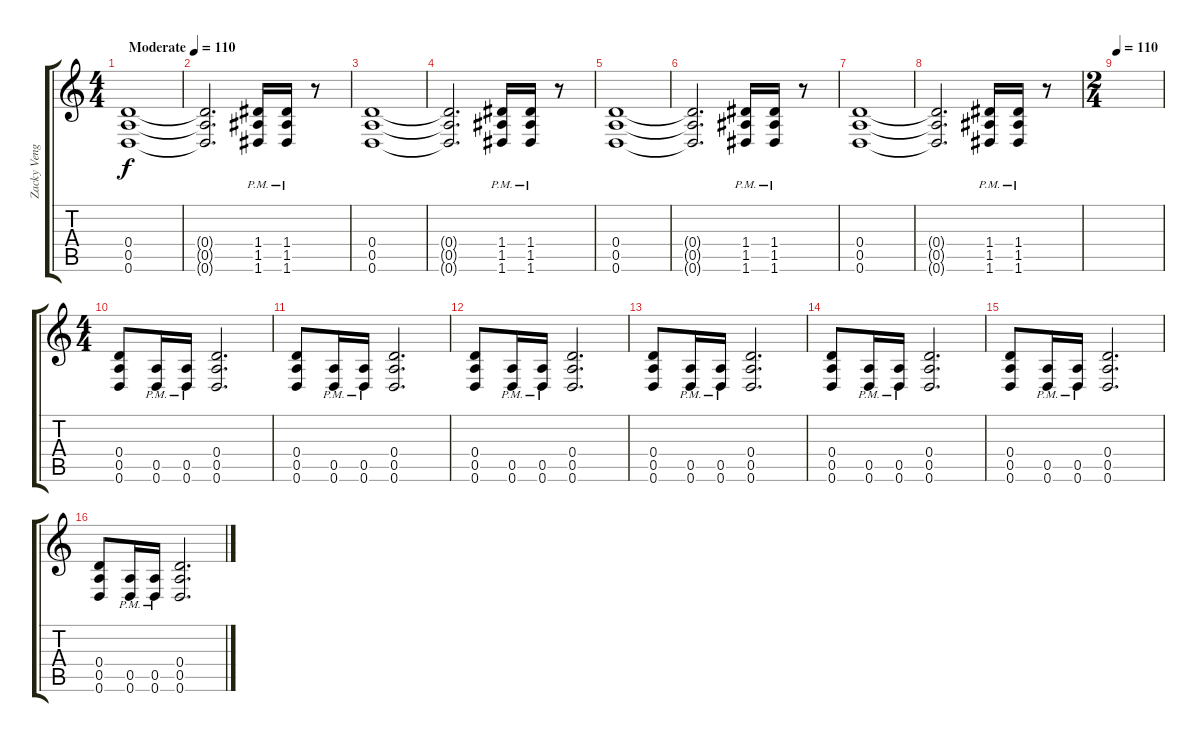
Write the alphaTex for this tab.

\track ("Zacky Vengence" "Zacky Veng") {instrument distortionguitar}
\staff {score tabs}
\tuning (E4 B3 G3 D3 A2 D2) {hide}
\ts (4 4)
\tempo (110 "Moderate")
\tempo 112
\tempo (110 "Moderate")
\clef g2
\ks c
(0.4 0.5 0.6).1{dy f instrument distortionguitar} |
(0.4{t} 0.5{t} 0.6{t}).2{d} (1.4 1.5 1.6{pm}).16 (1.4 1.5 1.6{pm}).16 r.8 |
(0.4 0.5 0.6).1 |
(0.4{t} 0.5{t} 0.6{t}).2{d} (1.4 1.5 1.6{pm}).16 (1.4 1.5 1.6{pm}).16 r.8 |
(0.4 0.5 0.6).1 |
(0.4{t} 0.5{t} 0.6{t}).2{d} (1.4 1.5 1.6{pm}).16 (1.4 1.5 1.6{pm}).16 r.8 |
(0.4 0.5 0.6).1 |
(0.4{t} 0.5{t} 0.6{t}).2{d} (1.4 1.5 1.6{pm}).16 (1.4 1.5 1.6{pm}).16 r.8 |
\ts (2 4)
\tempo 110
|
\ts (4 4)
(0.4 0.5 0.6).8 (0.5{pm} 0.6).16 (0.5{pm} 0.6).16 (0.4 0.5 0.6).2{d} |
(0.4 0.5 0.6).8 (0.5{pm} 0.6).16 (0.5{pm} 0.6).16 (0.4 0.5 0.6).2{d} |
(0.4 0.5 0.6).8 (0.5{pm} 0.6).16 (0.5{pm} 0.6).16 (0.4 0.5 0.6).2{d} |
(0.4 0.5 0.6).8 (0.5{pm} 0.6).16 (0.5{pm} 0.6).16 (0.4 0.5 0.6).2{d} |
(0.4 0.5 0.6).8 (0.5{pm} 0.6).16 (0.5{pm} 0.6).16 (0.4 0.5 0.6).2{d} |
(0.4 0.5 0.6).8 (0.5{pm} 0.6).16 (0.5{pm} 0.6).16 (0.4 0.5 0.6).2{d} |
(0.4 0.5 0.6).8 (0.5{pm} 0.6).16 (0.5{pm} 0.6).16 (0.4 0.5 0.6).2{d}
